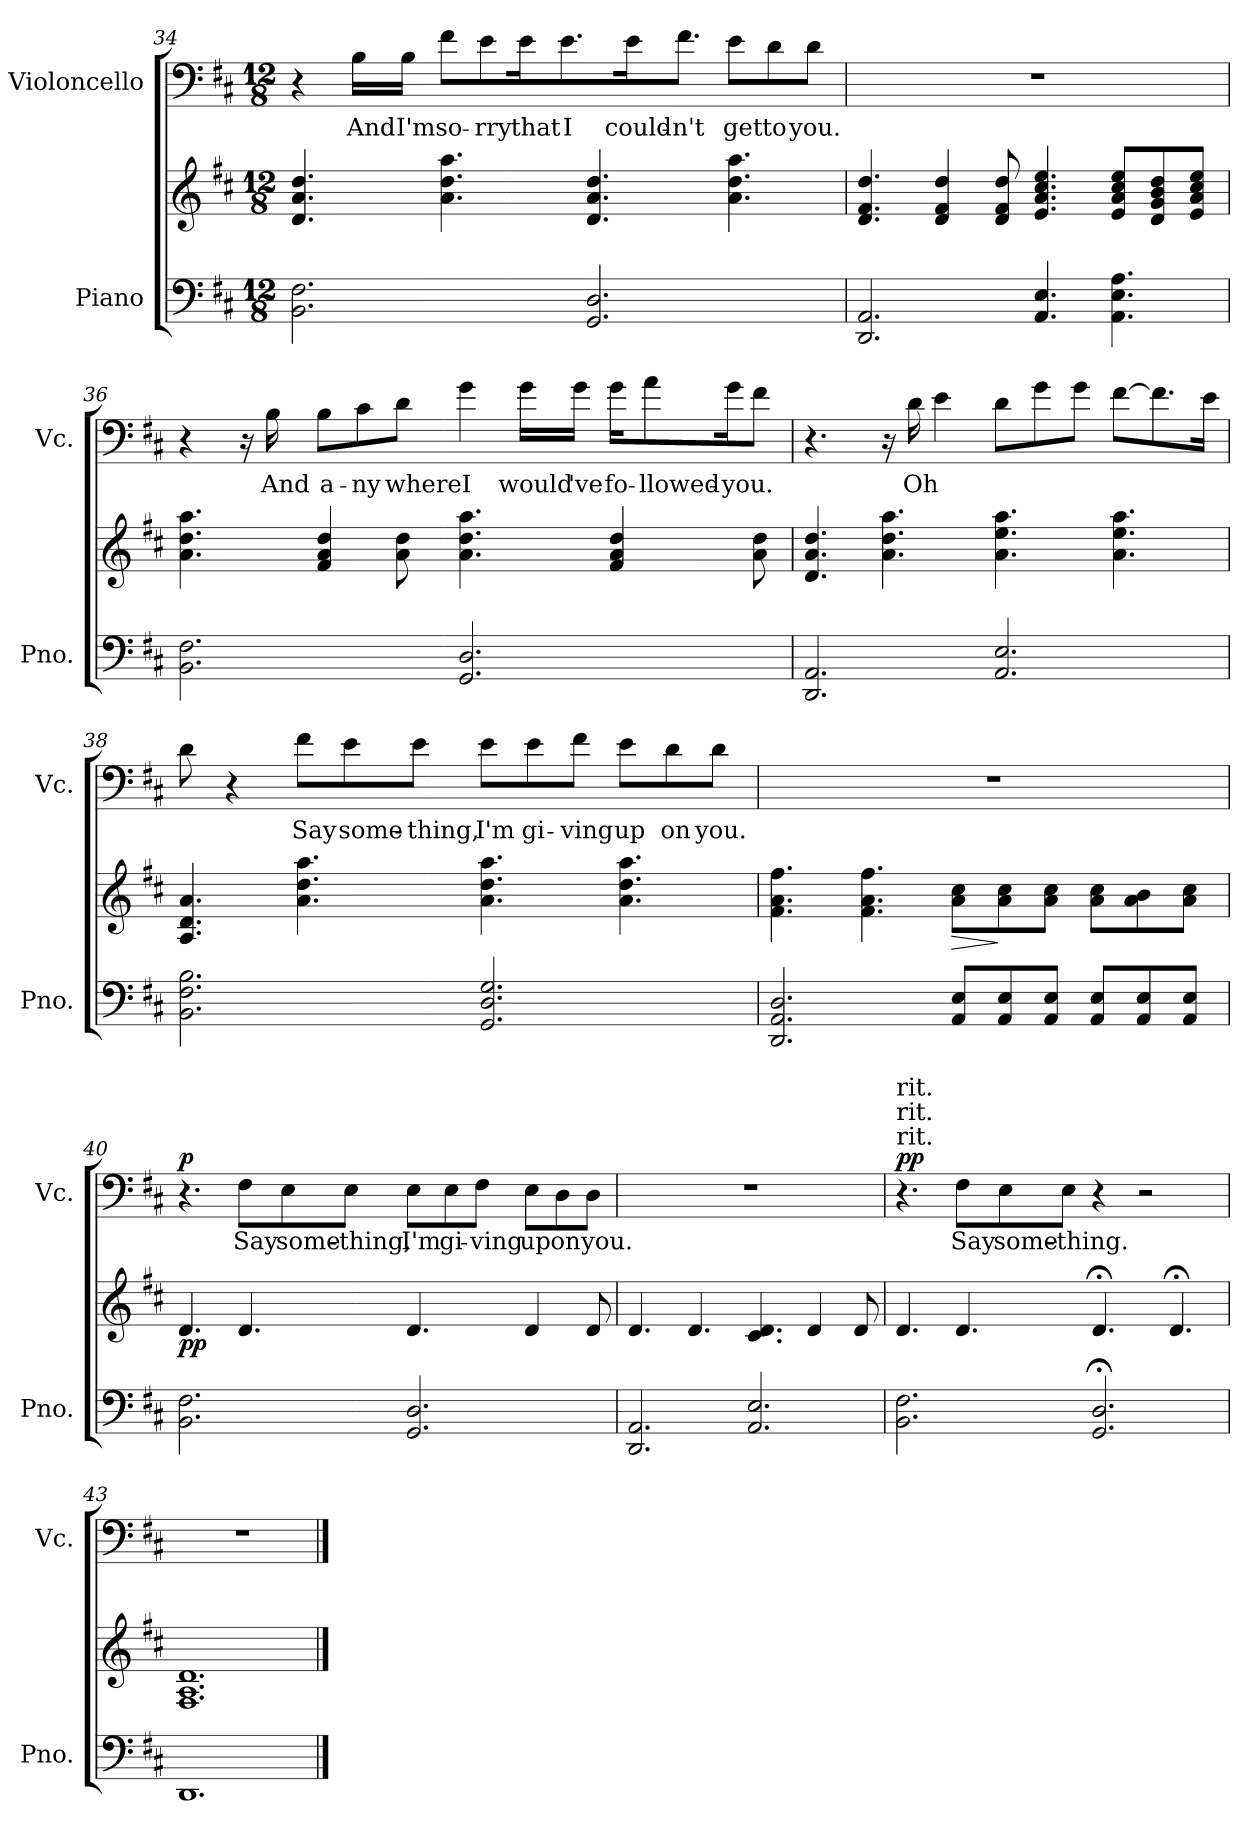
**kern	**kern	**dynam	**kern	**text	**dynam
*part2	*part2	*part2	*part1	*part1	*part1
*staff3	*staff2	*staff2/3	*staff1	*staff1	*staff1
*I"Piano	*	*	*I"Violoncello	*	*
*I'Pno.	*	*	*I'Vc.	*	*
!!LO:LB:g=z
*clefF4	*clefG2	*	*clefF4	*	*
*k[f#c#]	*k[f#c#]	*	*k[f#c#]	*	*
*M12/8	*M12/8	*	*M12/8	*	*
=34	=34	=34	=34	=34	=34
2.BB\ 2.F#\	4.d/ 4.a/ 4.dd/	.	4r	.	.
!	!	!	!	!LO:LY:b	!
.	.	.	16B\LL	And	.
!	!	!	!	!LO:LY:b	!
.	.	.	16B\JJ	I'm	.
!	!	!	!	!LO:LY:b	!
.	4.a\ 4.dd\ 4.aa\	.	8f#\L	so-	.
!	!	!	!	!LO:LY:b	!
.	.	.	8e\	-rry	.
!	!	!	!	!LO:LY:b	!
.	.	.	16e\K	that	.
!	!	!	!	!LO:LY:b	!
.	.	.	8.e\	I	.
2.GG/ 2.D/	4.d/ 4.a/ 4.dd/	.	.	.	.
!	!	!	!	!LO:LY:b	!
.	.	.	16e\K	could-	.
!	!	!	!	!LO:LY:b	!
.	.	.	8.f#\J	-n't	.
!	!	!	!	!LO:LY:b	!
.	4.a\ 4.dd\ 4.aa\	.	8e\L	get	.
!	!	!	!	!LO:LY:b	!
.	.	.	8d\	to	.
!	!	!	!	!LO:LY:b	!
.	.	.	8d\J	you.	.
=35	=35	=35	=35	=35	=35
2.DD/ 2.AA/	4.d/ 4.f#/ 4.dd/	.	1.r	.	.
.	4d/ 4f#/ 4dd/	.	.	.	.
.	8d/ 8f#/ 8dd/	.	.	.	.
4.AA/ 4.E/	4.e/ 4.a/ 4.cc#/ 4.ee/	.	.	.	.
4.AA\ 4.E\ 4.A\	8e/ 8a/ 8cc#/ 8ee/L	.	.	.	.
.	8d/ 8g/ 8b/ 8dd/	.	.	.	.
.	8e/ 8a/ 8cc#/ 8ee/J	.	.	.	.
!!LO:LB:g=z
=36	=36	=36	=36	=36	=36
2.BB\ 2.F#\	4.a\ 4.dd\ 4.aa\	.	4r	.	.
.	.	.	16r	.	.
!	!	!	!	!LO:LY:b	!
.	.	.	16B\	And	.
!	!	!	!	!LO:LY:b	!
.	4f#/ 4a/ 4dd/	.	8B\L	a-	.
!	!	!	!	!LO:LY:b	!
.	.	.	8c#\	-ny	.
!	!	!	!	!LO:LY:b	!
.	8a\ 8dd\	.	8d\J	where	.
!	!	!	!	!LO:LY:b	!
2.GG/ 2.D/	4.a\ 4.dd\ 4.aa\	.	4g\	I	.
!	!	!	!	!LO:LY:b	!
.	.	.	16g\LL	would	.
!	!	!	!	!LO:LY:b	!
.	.	.	16g\JJ	've	.
!	!	!	!	!LO:LY:b	!
.	4f#/ 4a/ 4dd/	.	16g\KL	fo-	.
!	!	!	!	!LO:LY:b	!
.	.	.	8a\	-llowed-	.
!	!	!	!	!LO:LY:b	!
.	.	.	16g\K	-you.	.
.	8a\ 8dd\	.	8f#\J	.	.
=37	=37	=37	=37	=37	=37
2.DD/ 2.AA/	4.d/ 4.a/ 4.dd/	.	4.r	.	.
.	4.a\ 4.dd\ 4.aa\	.	16r	.	.
!	!	!	!	!LO:LY:b	!
.	.	.	16d\	Oh	.
.	.	.	4e\	.	.
2.AA/ 2.E/	4.a\ 4.ee\ 4.aa\	.	8d\L	.	.
.	.	.	8g\	.	.
.	.	.	8g\J	.	.
.	4.a\ 4.ee\ 4.aa\	.	[8f#\L	.	.
.	.	.	8.f#\]	.	.
.	.	.	16e\Jk	.	.
!!LO:LB:g=z
=38	=38	=38	=38	=38	=38
2.BB\ 2.F#\ 2.B\	4.A/ 4.d/ 4.a/	.	8d\	.	.
.	.	.	4r	.	.
!	!	!	!	!LO:LY:b	!
.	4.a\ 4.dd\ 4.aa\	.	8f#\L	Say	.
!	!	!	!	!LO:LY:b	!
.	.	.	8e\	some-	.
!	!	!	!	!LO:LY:b	!
.	.	.	8e\J	-thing,	.
!	!	!	!	!LO:LY:b	!
2.GG/ 2.D/ 2.G/	4.a\ 4.dd\ 4.aa\	.	8e\L	I'm	.
!	!	!	!	!LO:LY:b	!
.	.	.	8e\	gi-	.
!	!	!	!	!LO:LY:b	!
.	.	.	8f#\J	-ving	.
!	!	!	!	!LO:LY:b	!
.	4.a\ 4.dd\ 4.aa\	.	8e\L	up	.
!	!	!	!	!LO:LY:b	!
.	.	.	8d\	on	.
!	!	!	!	!LO:LY:b	!
.	.	.	8d\J	you.	.
=39	=39	=39	=39	=39	=39
2.DD/ 2.AA/ 2.D/	4.f#\ 4.a\ 4.ff#\	.	1.r	.	.
.	4.f#\ 4.a\ 4.ff#\	.	.	.	.
!	!	!LO:HP:b	!	!	!
8AA/ 8E/L	8a\ 8cc#\L	>	.	.	.
8AA/ 8E/	8a\ 8cc#\	]	.	.	.
8AA/ 8E/J	8a\ 8cc#\J	.	.	.	.
8AA/ 8E/L	8a\ 8cc#\L	.	.	.	.
8AA/ 8E/	8a\ 8b\	.	.	.	.
8AA/ 8E/J	8a\ 8cc#\J	.	.	.	.
!!LO:PB:g=z
=40	=40	=40	=40	=40	=40
!	!	!LO:DY:b	!	!	!LO:DY:b
2.BB\ 2.F#\	4.d/	pp	4.r	.	p
!	!	!	!	!LO:LY:b	!
.	4.d/	.	8F#\L	Say	.
!	!	!	!	!LO:LY:b	!
.	.	.	8E\	some-	.
!	!	!	!	!LO:LY:b	!
.	.	.	8E\J	-thing,	.
!	!	!	!	!LO:LY:b	!
2.GG/ 2.D/	4.d/	.	8E\L	I'm	.
!	!	!	!	!LO:LY:b	!
.	.	.	8E\	gi-	.
!	!	!	!	!LO:LY:b	!
.	.	.	8F#\J	-ving	.
!	!	!	!	!LO:LY:b	!
.	4d/	.	8E\L	up	.
!	!	!	!	!LO:LY:b	!
.	.	.	8D\	on	.
!	!	!	!	!LO:LY:b	!
.	8d/	.	8D\J	you.	.
=41	=41	=41	=41	=41	=41
2.DD/ 2.AA/	4.d/	.	1.r	.	.
.	4.d/	.	.	.	.
2.AA/ 2.E/	4.c#/ 4.d/	.	.	.	.
.	4d/	.	.	.	.
.	8d/	.	.	.	.
=42	=42	=42	=42	=42	=42
!	!	!	!LO:TX:a:t=rit.	!	!
!	!	!	!LO:TX:a:t=rit.	!	!
!	!	!	!LO:TX:a:t=rit.	!	!
!	!	!	!	!	!LO:DY:b
2.BB\ 2.F#\	4.d/	.	4.r	.	pp
!	!	!	!	!LO:LY:b	!
.	4.d/	.	8F#\L	Say	.
!	!	!	!	!LO:LY:b	!
.	.	.	8E\	some-	.
!	!	!	!	!LO:LY:b	!
.	.	.	8E\J	-thing.	.
2.GG/;< 2.D/;<	4.d;</	.	4r	.	.
.	.	.	2r	.	.
.	4.d;</	.	.	.	.
=43	=43	=43	=43	=43	=43
1.DD	1.F# 1.A 1.d	.	1.r	.	.
==	==	==	==	==	==
*-	*-	*-	*-	*-	*-
